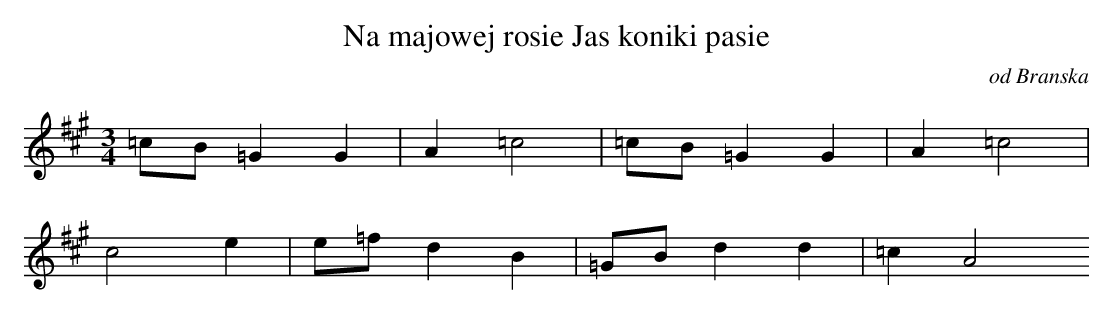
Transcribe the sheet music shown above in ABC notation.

X:1
T: Na majowej rosie Jas koniki pasie
O: od Branska
M: 3/4
L: 1/8
K: A
=cB=G2G2 | A2=c4 | =cB=G2G2 | A2=c4 |
c4e2 | e=fd2B2 | =GBd2d2 | =c2A4
